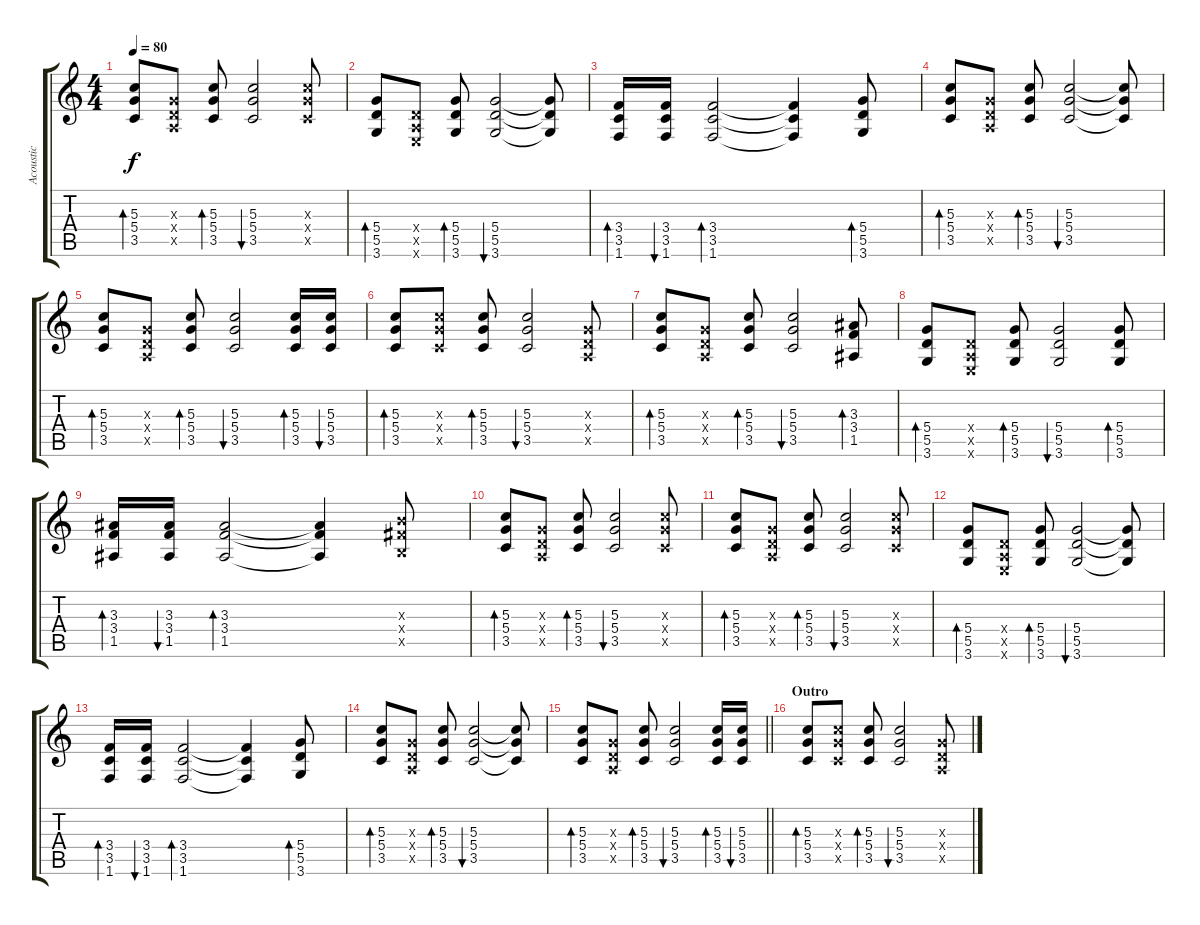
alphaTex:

\track ("Acoustic" "Acoustic") {instrument acousticguitarsteel}
\staff {score tabs}
\tuning (E4 B3 G3 D3 A2 E2) {hide}
\ts (4 4)
\tempo 80
\clef g2
\ks c
(5.3 5.4 3.5).8{bd 120 dy f} (0.3{x} 0.4{x} 0.5{x}).8 (5.3 5.4 3.5).8{bd 120} (5.3 5.4 3.5).2{bu 120} (5.3{x} 5.4{x} 3.5{x}).8 |
(5.4 5.5 3.6).8{bd 120} (0.4{x} 0.5{x} 0.6{x}).8 (5.4 5.5 3.6).8{bd 120} (5.4 5.5 3.6).2{bu 120} (5.4{t} 5.5{t} 3.6{t}).8 |
(3.4 3.5 1.6).16{bd 120} (3.4 3.5 1.6).16{bu 120} (3.4 3.5 1.6).2{bd 120} (3.4{t} 3.5{t} 1.6{t}).4 (5.4 5.5 3.6).8{bd 120} |
(5.3 5.4 3.5).8{bd 120} (0.3{x} 0.4{x} 0.5{x}).8 (5.3 5.4 3.5).8{bd 120} (5.3 5.4 3.5).2{bu 120} (5.3{t} 5.4{t} 3.5{t}).8 |
(5.3 5.4 3.5).8{bd 120} (0.3{x} 0.4{x} 0.5{x}).8 (5.3 5.4 3.5).8{bd 120} (5.3 5.4 3.5).2{bu 120} (5.3 5.4 3.5).16{bd 120} (5.3 5.4 3.5).16{bu 120} |
(5.3 5.4 3.5).8{bd 120} (5.3{x} 5.4{x} 3.5{x}).8 (5.3 5.4 3.5).8{bd 120} (5.3 5.4 3.5).2{bu 120} (0.3{x} 0.4{x} 0.5{x}).8 |
(5.3 5.4 3.5).8{bd 120} (0.3{x} 0.4{x} 0.5{x}).8 (5.3 5.4 3.5).8{bd 120} (5.3 5.4 3.5).2{bu 120} (3.3 3.4 1.5).8{bd 120} |
(5.4 5.5 3.6).8{bd 120} (0.4{x} 0.5{x} 0.6{x}).8 (5.4 5.5 3.6).8{bd 120} (5.4 5.5 3.6).2{bu 120} (5.4 5.5 3.6).8{bd 120} |
(3.3 3.4 1.5).16{bd 120} (3.3 3.4 1.5).16{bu 120} (3.3 3.4 1.5).2{bd 120} (3.3{t} 3.4{t} 1.5{t}).4 (4.3{x} 4.4{x} 2.5{x}).8 |
(5.3 5.4 3.5).8{bd 240} (0.3{x} 0.4{x} 0.5{x}).8 (5.3 5.4 3.5).8{bd 240} (5.3 5.4 3.5).2{bu 240} (5.3{x} 5.4{x} 3.5{x}).8 |
(5.3 5.4 3.5).8{bd 120} (0.3{x} 0.4{x} 0.5{x}).8 (5.3 5.4 3.5).8{bd 120} (5.3 5.4 3.5).2{bu 120} (5.3{x} 5.4{x} 3.5{x}).8 |
(5.4 5.5 3.6).8{bd 120} (0.4{x} 0.5{x} 0.6{x}).8 (5.4 5.5 3.6).8{bd 120} (5.4 5.5 3.6).2{bu 120} (5.4{t} 5.5{t} 3.6{t}).8 |
(3.4 3.5 1.6).16{bd 120} (3.4 3.5 1.6).16{bu 120} (3.4 3.5 1.6).2{bd 120} (3.4{t} 3.5{t} 1.6{t}).4 (5.4 5.5 3.6).8{bd 120} |
(5.3 5.4 3.5).8{bd 120} (0.3{x} 0.4{x} 0.5{x}).8 (5.3 5.4 3.5).8{bd 120} (5.3 5.4 3.5).2{bu 120} (5.3{t} 5.4{t} 3.5{t}).8 |
\barLineRight lightlight
(5.3 5.4 3.5).8{bd 120} (0.3{x} 0.4{x} 0.5{x}).8 (5.3 5.4 3.5).8{bd 120} (5.3 5.4 3.5).2{bu 120} (5.3 5.4 3.5).16{bd 120} (5.3 5.4 3.5).16{bu 120} |
\section ("" "Outro")
(5.3 5.4 3.5).8{bd 120 balance 0} (5.3{x} 5.4{x} 3.5{x}).8 (5.3 5.4 3.5).8{bd 120} (5.3 5.4 3.5).2{bu 120} (0.3{x} 0.4{x} 0.5{x}).8
